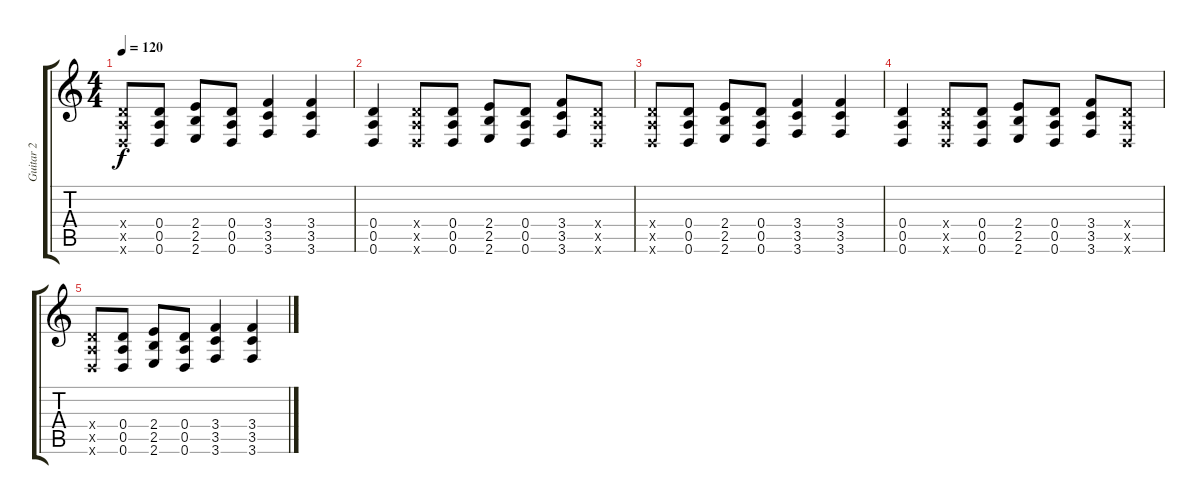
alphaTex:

\track ("Guitar 2" "Guitar 2") {instrument distortionguitar}
\staff {score tabs}
\tuning (E4 B3 G3 D3 A2 D2) {hide}
\ts (4 4)
\tempo 120
\clef g2
\ks c
(0.4{x} 0.5{x} 0.6{x}).8{dy f} (0.4 0.5 0.6).8 (2.4 2.5 2.6).8 (0.4 0.5 0.6).8 (3.4 3.5 3.6).4 (3.4 3.5 3.6).4 |
(0.4 0.5 0.6).4 (0.4{x} 0.5{x} 0.6{x}).8 (0.4 0.5 0.6).8 (2.4 2.5 2.6).8 (0.4 0.5 0.6).8 (3.4 3.5 3.6).8 (0.4{x} 0.5{x} 0.6{x}).8 |
(0.4{x} 0.5{x} 0.6{x}).8 (0.4 0.5 0.6).8 (2.4 2.5 2.6).8 (0.4 0.5 0.6).8 (3.4 3.5 3.6).4 (3.4 3.5 3.6).4 |
(0.4 0.5 0.6).4 (0.4{x} 0.5{x} 0.6{x}).8 (0.4 0.5 0.6).8 (2.4 2.5 2.6).8 (0.4 0.5 0.6).8 (3.4 3.5 3.6).8 (0.4{x} 0.5{x} 0.6{x}).8 |
(0.4{x} 0.5{x} 0.6{x}).8 (0.4 0.5 0.6).8 (2.4 2.5 2.6).8 (0.4 0.5 0.6).8 (3.4 3.5 3.6).4 (3.4 3.5 3.6).4
